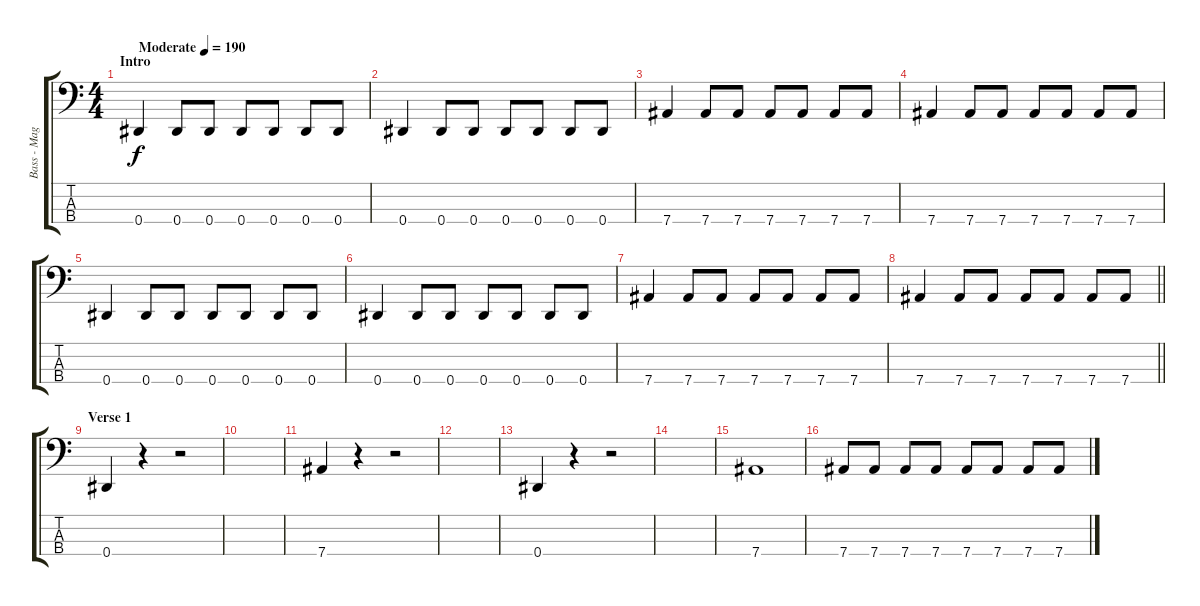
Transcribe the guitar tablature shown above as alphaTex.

\track ("Bass - Magnus Rosén" "Bass - Mag") {instrument electricbassfinger}
\staff {score tabs}
\tuning (Gb2 Db2 Ab1 Eb1) {hide}
\ts (4 4)
\section ("" "Intro")
\tempo (190 "Moderate")
\clef f4
\ks c
0.4.4{dy f instrument electricbassfinger} 0.4.8 0.4.8 0.4.8 0.4.8 0.4.8 0.4.8 |
0.4.4 0.4.8 0.4.8 0.4.8 0.4.8 0.4.8 0.4.8 |
7.4.4 7.4.8 7.4.8 7.4.8 7.4.8 7.4.8 7.4.8 |
7.4.4 7.4.8 7.4.8 7.4.8 7.4.8 7.4.8 7.4.8 |
0.4.4 0.4.8 0.4.8 0.4.8 0.4.8 0.4.8 0.4.8 |
0.4.4 0.4.8 0.4.8 0.4.8 0.4.8 0.4.8 0.4.8 |
7.4.4 7.4.8 7.4.8 7.4.8 7.4.8 7.4.8 7.4.8 |
\barLineRight lightlight
7.4.4 7.4.8 7.4.8 7.4.8 7.4.8 7.4.8 7.4.8 |
\section ("" "Verse 1")
0.4.4 r.4 r.2 |
|
7.4.4 r.4 r.2 |
|
0.4.4 r.4 r.2 |
|
7.4.1 |
7.4.8 7.4.8 7.4.8 7.4.8 7.4.8 7.4.8 7.4.8 7.4.8
